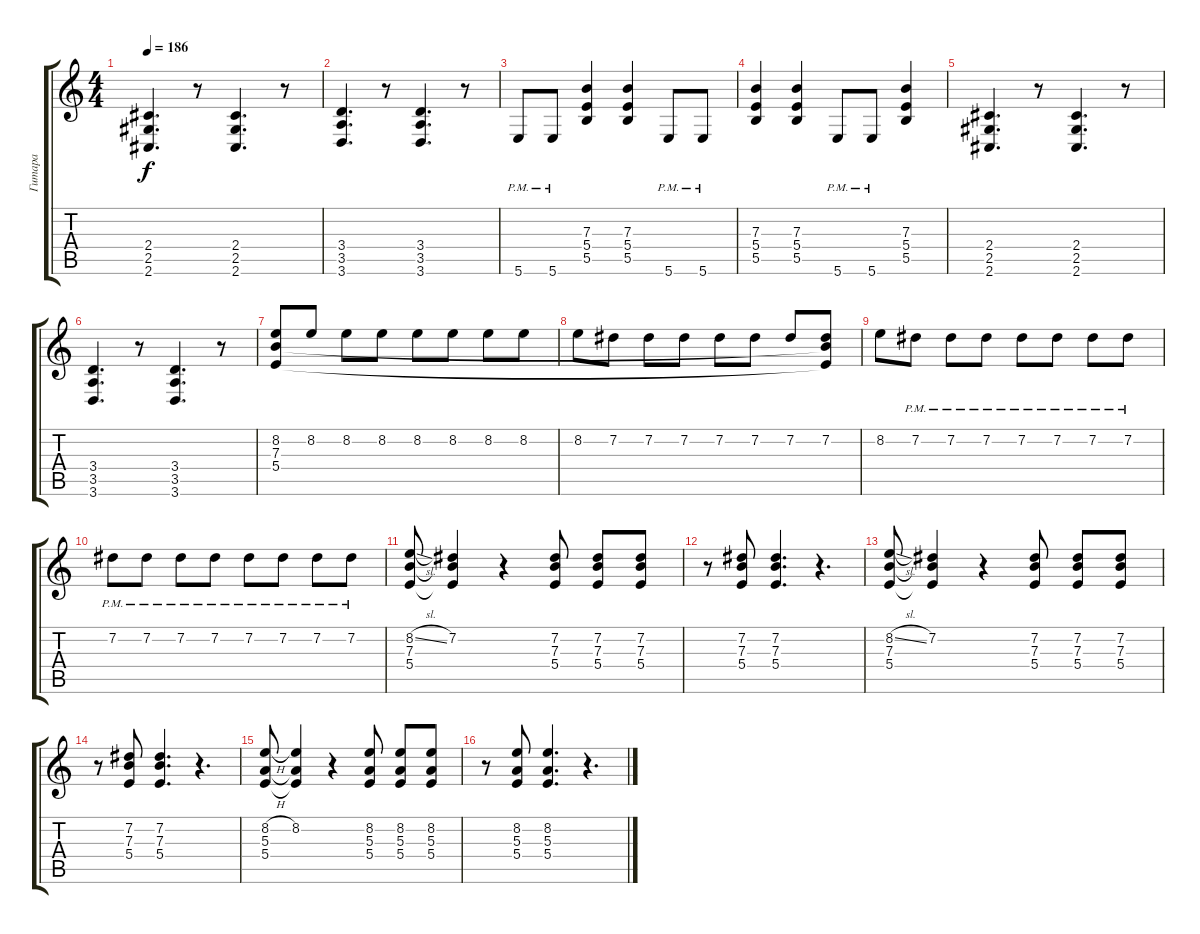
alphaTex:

\track ("Гитара" "Гитара") {instrument distortionguitar}
\staff {score tabs}
\tuning (Db4 Ab3 E3 B2 Gb2 B1) {hide}
\ts (4 4)
\tempo 186
\clef g2
\ks c
(2.4 2.5 2.6).4{d dy f} r.8 (2.4 2.5 2.6).4{d} r.8 |
(3.4 3.5 3.6).4{d} r.8 (3.4 3.5 3.6).4{d} r.8 |
5.6{pm}.8 5.6{pm}.8 (7.3 5.4 5.5).4 (7.3 5.4 5.5).4 5.6{pm}.8 5.6{pm}.8 |
(7.3 5.4 5.5).4 (7.3 5.4 5.5).4 5.6{pm}.8 5.6{pm}.8 (7.3 5.4 5.5).4 |
(2.4 2.5 2.6).4{d} r.8 (2.4 2.5 2.6).4{d} r.8 |
(3.4 3.5 3.6).4{d} r.8 (3.4 3.5 3.6).4{d} r.8 |
(8.2 7.3 5.4).8 8.2.8 8.2.8 8.2.8 8.2.8 8.2.8 8.2.8 8.2.8 |
8.2.8 7.2.8 7.2.8 7.2.8 7.2.8 7.2.8 7.2.8 (7.2 7.3{t} 5.4{t}).8 |
8.2.8 7.2{pm}.8 7.2{pm}.8 7.2{pm}.8 7.2{pm}.8 7.2{pm}.8 7.2{pm}.8 7.2{pm}.8 |
7.2{pm}.8 7.2{pm}.8 7.2{pm}.8 7.2{pm}.8 7.2{pm}.8 7.2{pm}.8 7.2{pm}.8 7.2{pm}.8 |
(8.2{sl} 7.3 5.4).8 (7.2 7.3{t} 5.4{t}).4 r.4 (7.2 7.3 5.4).8 (7.2 7.3 5.4).8 (7.2 7.3 5.4).8 |
r.8 (7.2 7.3 5.4).8 (7.2 7.3 5.4).4{d} r.4{d} |
(8.2{sl} 7.3 5.4).8 (7.2 7.3{t} 5.4{t}).4 r.4 (7.2 7.3 5.4).8 (7.2 7.3 5.4).8 (7.2 7.3 5.4).8 |
r.8 (7.2 7.3 5.4).8 (7.2 7.3 5.4).4{d} r.4{d} |
(8.2{h} 5.3 5.4).8 (8.2 5.3{t} 5.4{t}).4 r.4 (8.2 5.3 5.4).8 (8.2 5.3 5.4).8 (8.2 5.3 5.4).8 |
r.8 (8.2 5.3 5.4).8 (8.2 5.3 5.4).4{d} r.4{d}
